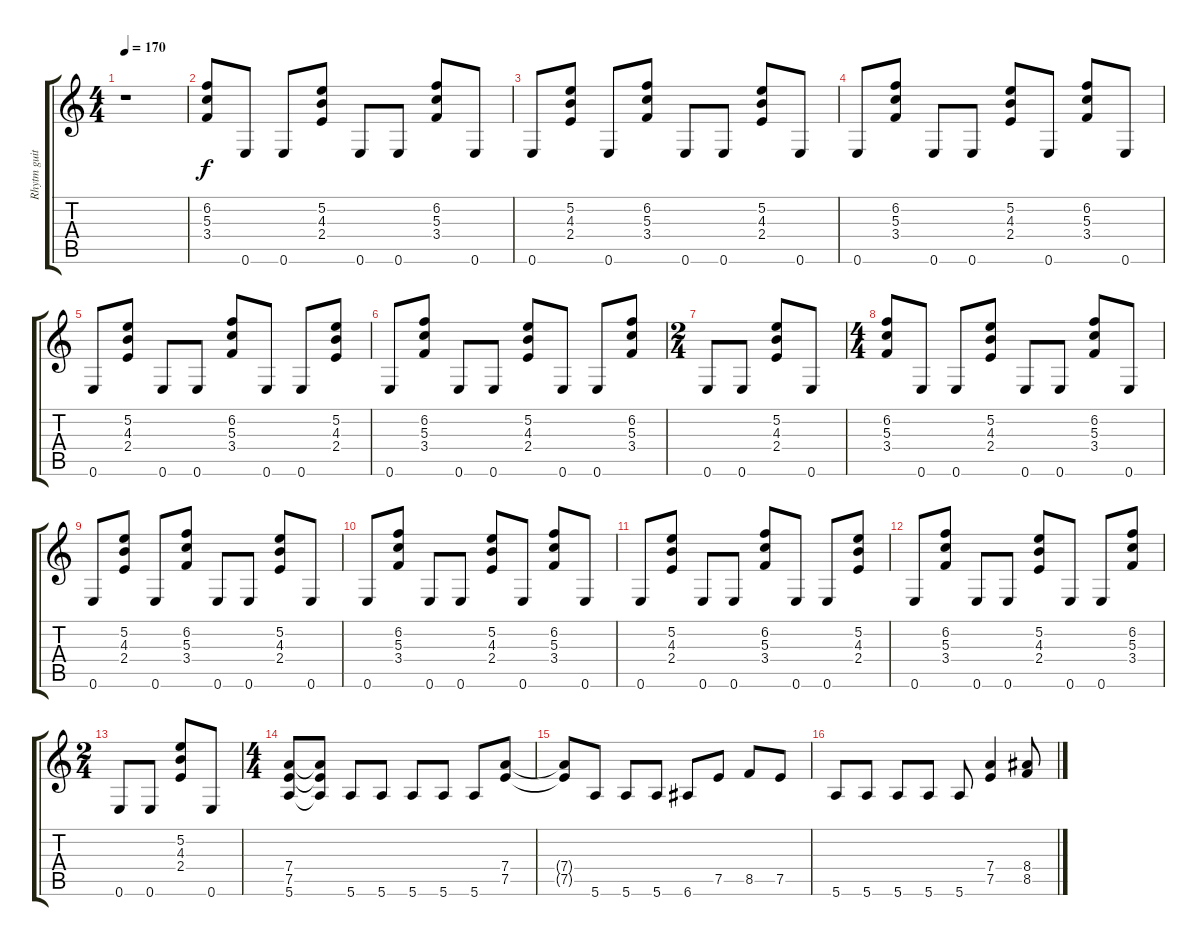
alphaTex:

\track ("Rhytm guitar" "Rhytm guit") {instrument distortionguitar}
\staff {score tabs}
\tuning (E4 B3 G3 D3 A2 E2) {hide}
\ts (4 4)
\tempo 170
\clef g2
\ks c
r.1{dy f instrument distortionguitar} |
(6.2 5.3 3.4).8 0.6.8 0.6.8 (5.2 4.3 2.4).8 0.6.8 0.6.8 (6.2 5.3 3.4).8 0.6.8 |
0.6.8 (5.2 4.3 2.4).8 0.6.8 (6.2 5.3 3.4).8 0.6.8 0.6.8 (5.2 4.3 2.4).8 0.6.8 |
0.6.8 (6.2 5.3 3.4).8 0.6.8 0.6.8 (5.2 4.3 2.4).8 0.6.8 (6.2 5.3 3.4).8 0.6.8 |
0.6.8 (5.2 4.3 2.4).8 0.6.8 0.6.8 (6.2 5.3 3.4).8 0.6.8 0.6.8 (5.2 4.3 2.4).8 |
0.6.8 (6.2 5.3 3.4).8 0.6.8 0.6.8 (5.2 4.3 2.4).8 0.6.8 0.6.8 (6.2 5.3 3.4).8 |
\ts (2 4)
0.6.8 0.6.8 (5.2 4.3 2.4).8 0.6.8 |
\ts (4 4)
(6.2 5.3 3.4).8 0.6.8 0.6.8 (5.2 4.3 2.4).8 0.6.8 0.6.8 (6.2 5.3 3.4).8 0.6.8 |
0.6.8 (5.2 4.3 2.4).8 0.6.8 (6.2 5.3 3.4).8 0.6.8 0.6.8 (5.2 4.3 2.4).8 0.6.8 |
0.6.8 (6.2 5.3 3.4).8 0.6.8 0.6.8 (5.2 4.3 2.4).8 0.6.8 (6.2 5.3 3.4).8 0.6.8 |
0.6.8 (5.2 4.3 2.4).8 0.6.8 0.6.8 (6.2 5.3 3.4).8 0.6.8 0.6.8 (5.2 4.3 2.4).8 |
0.6.8 (6.2 5.3 3.4).8 0.6.8 0.6.8 (5.2 4.3 2.4).8 0.6.8 0.6.8 (6.2 5.3 3.4).8 |
\ts (2 4)
0.6.8 0.6.8 (5.2 4.3 2.4).8 0.6.8 |
\ts (4 4)
(7.4 7.5 5.6).8 (7.4{t} 7.5{t} 5.6{t}).8 5.6.8 5.6.8 5.6.8 5.6.8 5.6.8 (7.4 7.5).8 |
(7.4{t} 7.5{t}).8 5.6.8 5.6.8 5.6.8 6.6.8 7.5.8 8.5.8 7.5.8 |
5.6.8 5.6.8 5.6.8 5.6.8 5.6.8 (7.4 7.5).4 (8.4 8.5).8
